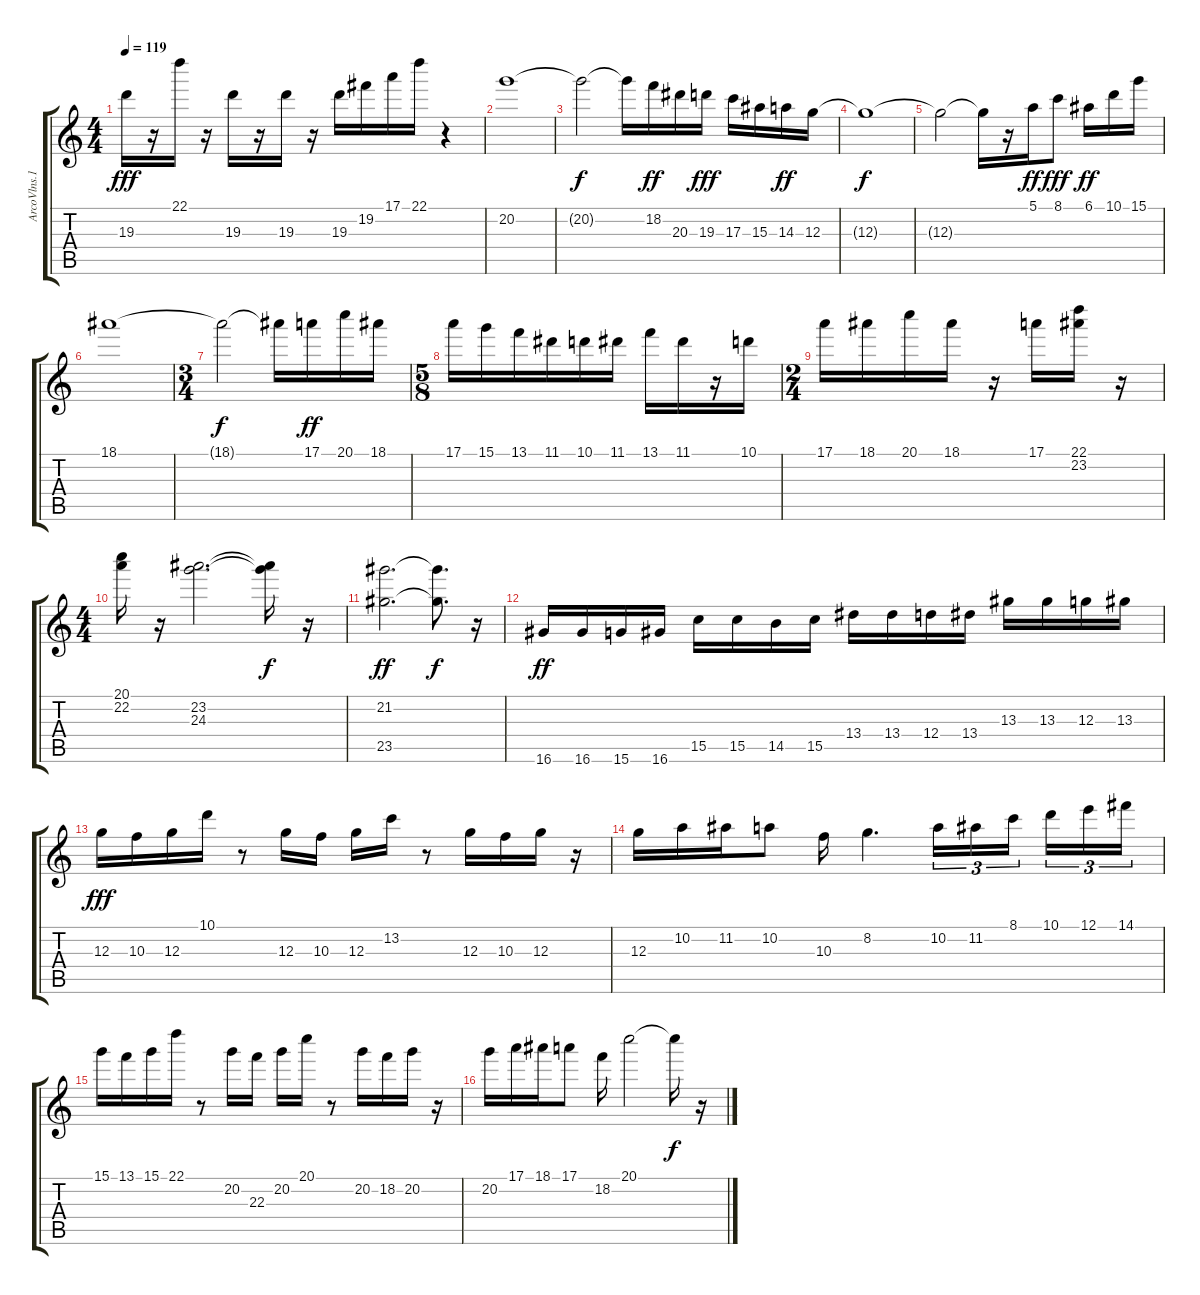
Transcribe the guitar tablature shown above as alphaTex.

\track ("ArcoVlns.1                      " "ArcoVlns.1") {instrument distortionguitar}
\staff {score tabs}
\tuning (E4 B3 G3 D3 A2 E2) {hide}
\ts (4 4)
\tempo 119
\clef g2
\ks c
19.3.16{dy fff} r.16 22.1.16 r.16 19.3.16 r.16 19.3.16 r.16 19.3.16 19.2.16 17.1.16 22.1.16 r.4 |
20.2.1 |
20.2{t}.2{dy f} 20.2{t}.16 18.2.16{dy ff} 20.3.16 19.3.16{dy fff} 17.3.16 15.3.16 14.3.16{dy ff} 12.3.16 |
12.3{t}.1{dy f} |
12.3{t}.2 12.3{t}.16 r.16 5.1.16{dy ff} 8.1.8{dy fff} 6.1.16{dy ff} 10.1.16 15.1.16 |
18.1.1 |
\ts (3 4)
18.1{t}.2{dy f} 18.1{t}.16 17.1.16{dy ff} 20.1.16 18.1.16 |
\ts (5 8)
17.1.16 15.1.16 13.1.16 11.1.16 10.1.16 11.1.16 13.1.16 11.1.16 r.16 10.1.16 |
\ts (2 4)
17.1.16 18.1.16 20.1.16 18.1.16 r.16 17.1.16 (22.1 23.2).16 r.16 |
\ts (4 4)
(20.1 22.2).16 r.16 (23.2 24.3).2{d} (23.2{t} 24.3{t}).16{dy f} r.16 |
(21.2 23.5).2{d dy ff} (21.2{t} 23.5{t}).8{d dy f} r.16 |
16.6.16{dy ff} 16.6.16 15.6.16 16.6.16 15.5.16 15.5.16 14.5.16 15.5.16 13.4.16 13.4.16 12.4.16 13.4.16 13.3.16 13.3.16 12.3.16 13.3.16 |
12.3.16{dy fff} 10.3.16 12.3.16 10.1.16 r.8 12.3.16 10.3.16 12.3.16 13.2.16 r.8 12.3.16 10.3.16 12.3.16 r.16 |
12.3.16 10.2.16 11.2.16 10.2.8 10.3.16 8.2.4{d} 10.2.16{tu (3 2)} 11.2.16{tu (3 2)} 8.1.16{tu (3 2) beam splitsecondary} 10.1.16{tu (3 2)} 12.1.16{tu (3 2)} 14.1.16{tu (3 2)} |
15.1.16 13.1.16 15.1.16 22.1.16 r.8 20.2.16 22.3.16 20.2.16 20.1.16 r.8 20.2.16 18.2.16 20.2.16 r.16 |
20.2.16 17.1.16 18.1.16 17.1.8 18.2.16 20.1.2 20.1{t}.16{dy f} r.16
